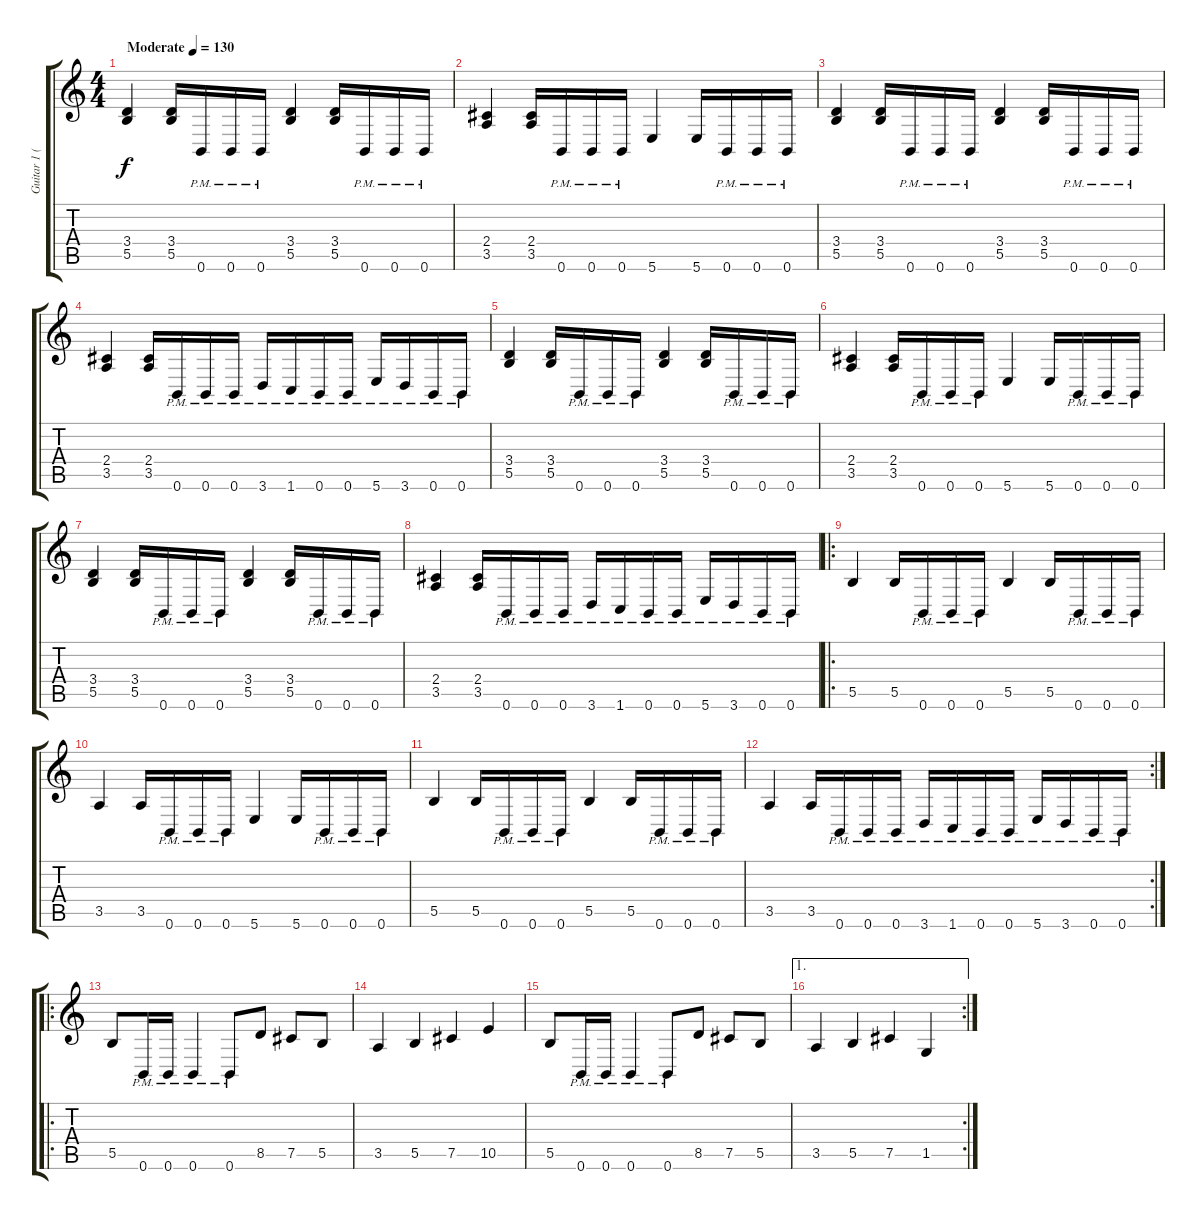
\track ("Guitar 1 (Lead)" "Guitar 1 (") {instrument distortionguitar}
\staff {score tabs}
\tuning (Db4 Ab3 E3 B2 Gb2 B1) {hide}
\ts (4 4)
\tempo (130 "Moderate")
\clef g2
\ks c
(3.4 5.5).4{dy f instrument distortionguitar} (3.4 5.5).16 0.6{pm}.16 0.6{pm}.16 0.6{pm}.16 (3.4 5.5).4 (3.4 5.5).16 0.6{pm}.16 0.6{pm}.16 0.6{pm}.16 |
(2.4 3.5).4 (2.4 3.5).16 0.6{pm}.16 0.6{pm}.16 0.6{pm}.16 5.6.4 5.6.16 0.6{pm}.16 0.6{pm}.16 0.6{pm}.16 |
(3.4 5.5).4 (3.4 5.5).16 0.6{pm}.16 0.6{pm}.16 0.6{pm}.16 (3.4 5.5).4 (3.4 5.5).16 0.6{pm}.16 0.6{pm}.16 0.6{pm}.16 |
(2.4 3.5).4 (2.4 3.5).16 0.6{pm}.16 0.6{pm}.16 0.6{pm}.16 3.6{pm}.16 1.6{pm}.16 0.6{pm}.16 0.6{pm}.16 5.6{pm}.16 3.6{pm}.16 0.6{pm}.16 0.6{pm}.16 |
(3.4 5.5).4 (3.4 5.5).16 0.6{pm}.16 0.6{pm}.16 0.6{pm}.16 (3.4 5.5).4 (3.4 5.5).16 0.6{pm}.16 0.6{pm}.16 0.6{pm}.16 |
(2.4 3.5).4 (2.4 3.5).16 0.6{pm}.16 0.6{pm}.16 0.6{pm}.16 5.6.4 5.6.16 0.6{pm}.16 0.6{pm}.16 0.6{pm}.16 |
(3.4 5.5).4 (3.4 5.5).16 0.6{pm}.16 0.6{pm}.16 0.6{pm}.16 (3.4 5.5).4 (3.4 5.5).16 0.6{pm}.16 0.6{pm}.16 0.6{pm}.16 |
(2.4 3.5).4 (2.4 3.5).16 0.6{pm}.16 0.6{pm}.16 0.6{pm}.16 3.6{pm}.16 1.6{pm}.16 0.6{pm}.16 0.6{pm}.16 5.6{pm}.16 3.6{pm}.16 0.6{pm}.16 0.6{pm}.16 |
\ro
5.5.4 5.5.16 0.6{pm}.16 0.6{pm}.16 0.6{pm}.16 5.5.4 5.5.16 0.6{pm}.16 0.6{pm}.16 0.6{pm}.16 |
3.5.4 3.5.16 0.6{pm}.16 0.6{pm}.16 0.6{pm}.16 5.6.4 5.6.16 0.6{pm}.16 0.6{pm}.16 0.6{pm}.16 |
5.5.4 5.5.16 0.6{pm}.16 0.6{pm}.16 0.6{pm}.16 5.5.4 5.5.16 0.6{pm}.16 0.6{pm}.16 0.6{pm}.16 |
\rc 2
3.5.4 3.5.16 0.6{pm}.16 0.6{pm}.16 0.6{pm}.16 3.6{pm}.16 1.6{pm}.16 0.6{pm}.16 0.6{pm}.16 5.6{pm}.16 3.6{pm}.16 0.6{pm}.16 0.6{pm}.16 |
\ro
5.5.8 0.6{pm}.16 0.6{pm}.16 0.6{pm}.4 0.6{pm}.8 8.5.8 7.5.8 5.5.8 |
3.5.4 5.5.4 7.5.4 10.5.4 |
5.5.8 0.6{pm}.16 0.6{pm}.16 0.6{pm}.4 0.6{pm}.8 8.5.8 7.5.8 5.5.8 |
\ae 1
\rc 2
3.5.4 5.5.4 7.5.4 1.5.4
